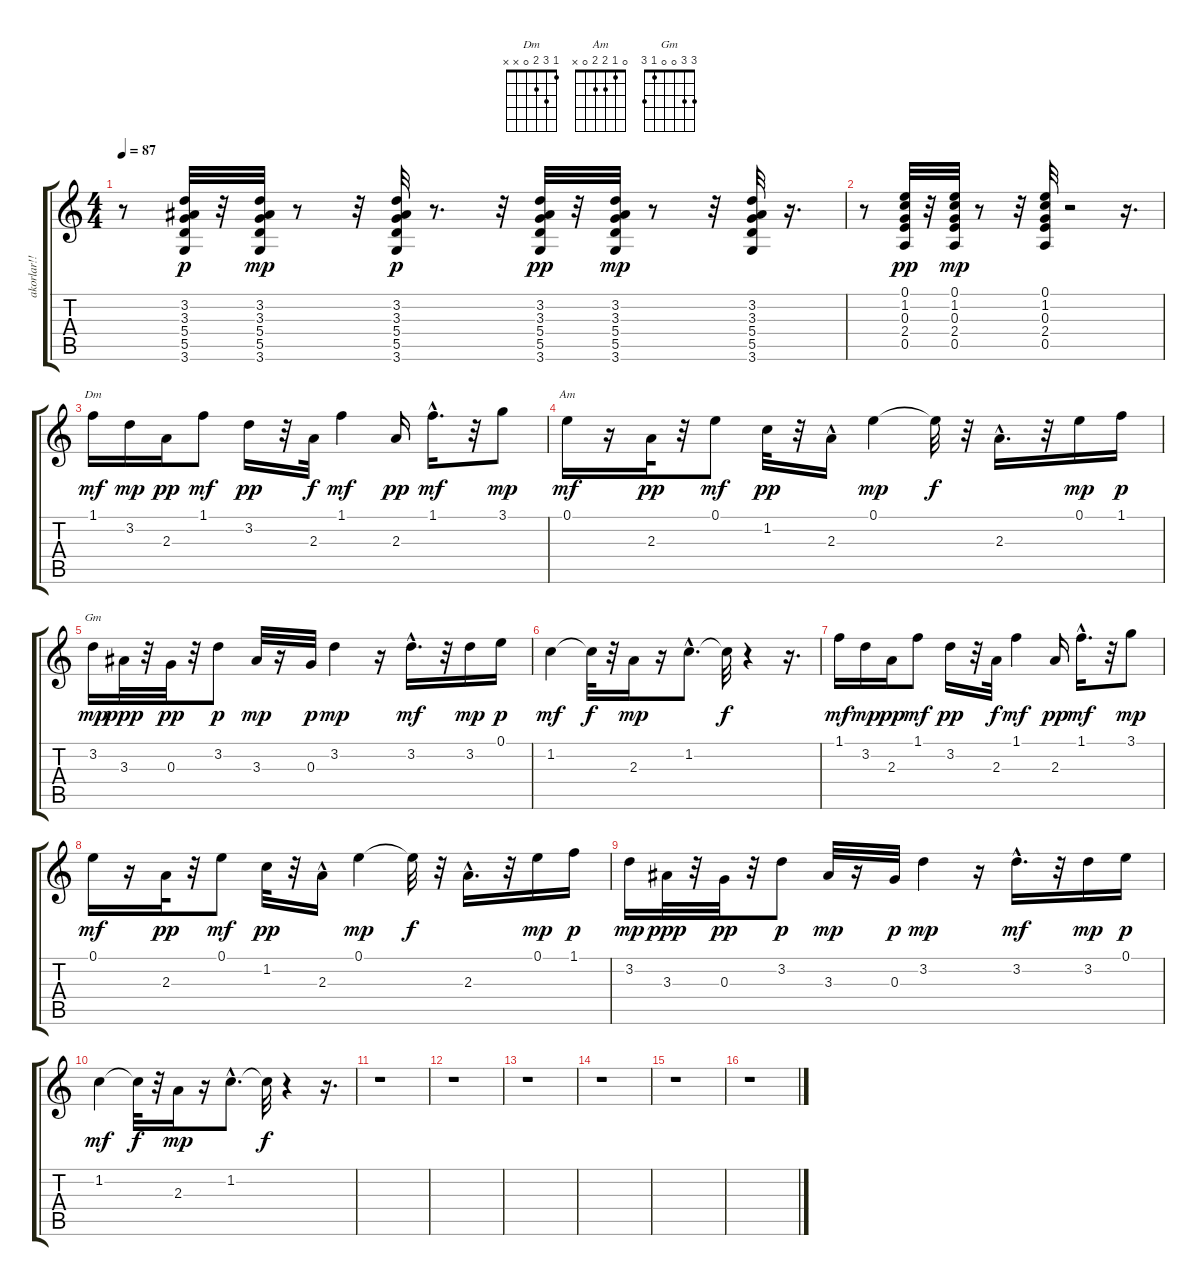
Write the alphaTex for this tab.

\track ("akorlar!!" "akorlar!!") {instrument acousticguitarnylon}
\staff {score tabs}
\tuning (E4 B3 G3 D3 A2 E2) {hide}
\chord ("Dm" 1 3 2 0 x x)
\chord ("Am" 0 1 2 2 0 x)
\chord ("Gm" 3 3 0 0 1 3)
\ts (4 4)
\tempo 87
\clef g2
\ks c
r.8{dy p} (3.2 3.3 5.4 5.5 3.6).32 r.32 (3.2 3.3 5.4 5.5 3.6).32{dy mp} r.8 r.32 (3.2 3.3 5.4 5.5 3.6).32{dy p} r.8{d} r.32 (3.2 3.3 5.4 5.5 3.6).32{dy pp} r.32 (3.2 3.3 5.4 5.5 3.6).32{dy mp} r.8 r.32 (3.2 3.3 5.4 5.5 3.6).32 r.16{d} |
r.8 (0.1 1.2 0.3 2.4 0.5).32{dy pp} r.32 (0.1 1.2 0.3 2.4 0.5).32{dy mp} r.8 r.32 (0.1 1.2 0.3 2.4 0.5).32 r.2 r.16{d} |
1.1.16{ch "Dm" dy mf} 3.2.16{dy mp} 2.3.16{dy pp} 1.1.8{dy mf} 3.2.16{dy pp} r.32 2.3.32{dy f} 1.1.4{dy mf} 2.3.16{dy pp} 1.1{hac}.16{d dy mf} r.32 3.1.8{dy mp} |
0.1.16{ch "Am" dy mf} r.16 2.3.32{dy pp} r.32 0.1.8{dy mf} 1.2.32{dy pp} r.32 2.3{hac}.16 0.1.4{dy mp} 0.1{t}.32{dy f} r.32 2.3{hac}.16{d} r.32 0.1.16{dy mp} 1.1.16{dy p} |
3.2.16{ch "Gm" dy mp} 3.3.32{dy ppp} r.32 0.3.32{dy pp} r.32 3.2.8{dy p} 3.3.32{dy mp} r.16 0.3.32{dy p} 3.2.4{dy mp} r.16 3.2{hac}.16{d dy mf} r.32 3.2.16{dy mp} 0.1.16{dy p} |
1.2.4{dy mf} 1.2{t}.32{dy f} r.32 2.3.16{dy mp} r.16 1.2{hac}.8{d} 1.2{t}.32{dy f} r.4 r.16{d} |
1.1.16{dy mf} 3.2.16{dy mp} 2.3.16{dy pp} 1.1.8{dy mf} 3.2.16{dy pp} r.32 2.3.32{dy f} 1.1.4{dy mf} 2.3.16{dy pp} 1.1{hac}.16{d dy mf} r.32 3.1.8{dy mp} |
0.1.16{dy mf} r.16 2.3.32{dy pp} r.32 0.1.8{dy mf} 1.2.32{dy pp} r.32 2.3{hac}.16 0.1.4{dy mp} 0.1{t}.32{dy f} r.32 2.3{hac}.16{d} r.32 0.1.16{dy mp} 1.1.16{dy p} |
3.2.16{dy mp} 3.3.32{dy ppp} r.32 0.3.32{dy pp} r.32 3.2.8{dy p} 3.3.32{dy mp} r.16 0.3.32{dy p} 3.2.4{dy mp} r.16 3.2{hac}.16{d dy mf} r.32 3.2.16{dy mp} 0.1.16{dy p} |
1.2.4{dy mf} 1.2{t}.32{dy f} r.32 2.3.16{dy mp} r.16 1.2{hac}.8{d} 1.2{t}.32{dy f} r.4 r.16{d} |
r.1 |
r.1 |
r.1 |
r.1 |
r.1 |
r.1
